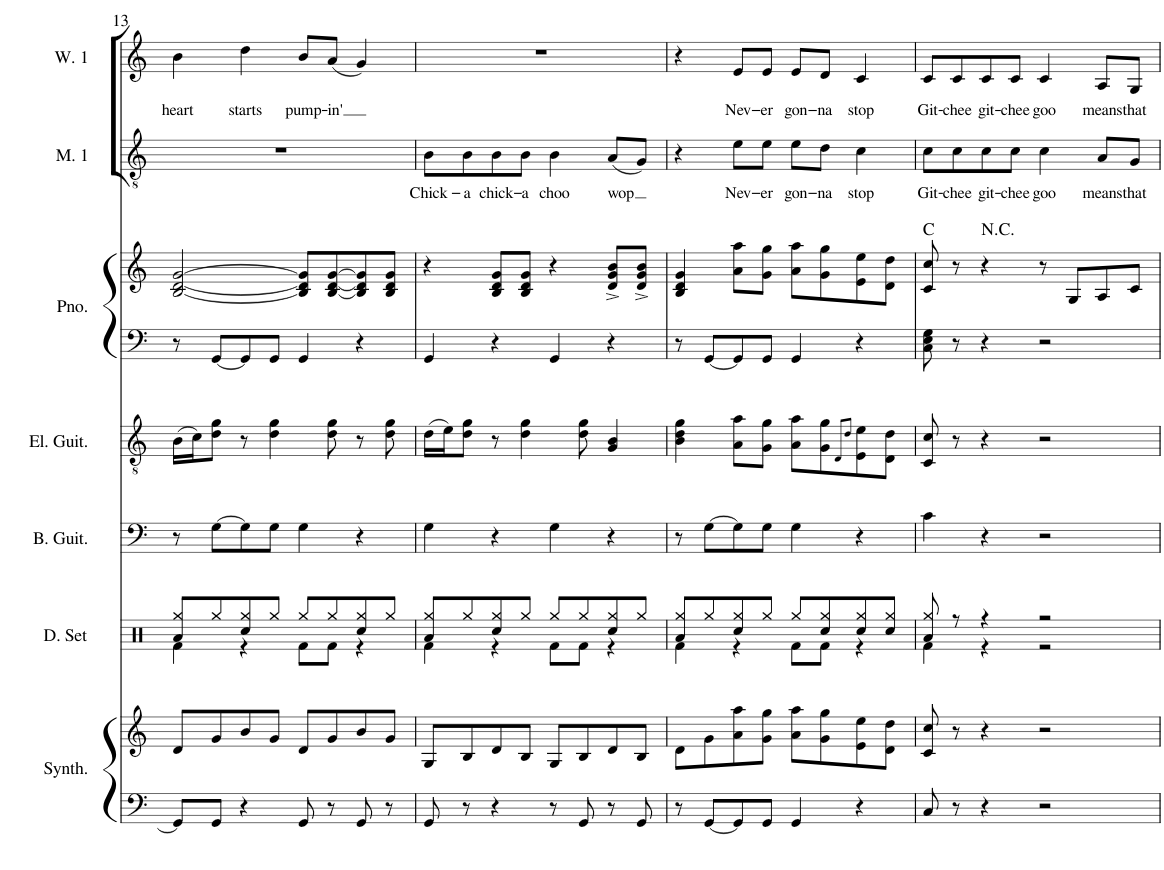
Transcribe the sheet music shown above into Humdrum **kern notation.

**kern	**kern	**kern	**kern	**kern	**kern	**harte	**kern	**text	**kern	**text
*part6	*part6	*part5	*part4	*part3	*part3	*part3	*part2	*part2	*part1	*part1
*staff8	*staff7	*staff6	*staff5	*staff4	*staff3	*	*staff2	*staff2	*staff1	*staff1
*I"Brightness Synthesizer	*	*I"Bass Guitar	*I"Electric Guitar	*I"Piano	*	*	*I"Men 1	*	*I"Women 1	*
*I'Synth.	*	*I'B. Guit.	*I'El. Guit.	*I'Pno.	*	*	*I'M. 1	*	*I'W. 1	*
!!LO:PB:g=z
*clefF4	*clefG2	*clefF4	*clefGv2	*clefF4	*clefG2	*	*clefGv2	*	*clefG2	*
*	*	*Trd7c12	*	*	*	*	*	*	*	*
*k[]	*k[]	*k[]	*k[]	*k[]	*k[]	*	*k[]	*	*k[]	*
*M4/4	*M4/4	*M4/4	*M4/4	*M4/4	*M4/4	*	*M4/4	*	*M4/4	*
=13	=13	=13	=13	=13	=13	=13	=13	=13	=13	=13
!	!	!	!	!	!	!	!	!	!	!LO:LY:b
8GG/L]	8d/L	8r	(16B\LL	8r	[2B/ [2d/ [2g/	.	1r	.	4b\	heart
.	.	.	16c\J)	.	.	.	.	.	.	.
8GG/J	8g/	[8G\L	8d\ 8g\J	[8GG/L	.	.	.	.	.	.
!	!	!	!	!	!	!	!	!	!	!LO:LY:b
4r	8b/	8G\]	8r	8GG/]	.	.	.	.	4dd\	starts
.	8g/J	8G\J	4d\ 4g\	8GG/J	.	.	.	.	.	.
!	!	!	!	!	!	!	!	!	!	!LO:LY:b
8GG/	8d/L	4G\	.	4GG/	8B/] 8d/] 8g/]L	.	.	.	8b/L	pump-
!	!	!	!	!	!	!	!	!	!	!LO:LY:b
8r	8g/	.	8d\ 8g\	.	[8B/ [8d/ [8g/	.	.	.	(8a/J	-in'
8GG/	8b/	4r	8r	4r	8B/] 8d/] 8g/]	.	.	.	4g/)	.
8r	8g/J	.	8d\ 8g\	.	8B/ 8d/ 8g/J	.	.	.	.	.
=14	=14	=14	=14	=14	=14	=14	=14	=14	=14	=14
!	!	!	!	!	!	!	!	!LO:LY:b	!	!
8GG/	8G/L	4G\	(16d\LL	4GG/	4r	.	8B\L	Chick-	1r	.
.	.	.	16e\J)	.	.	.	.	.	.	.
!	!	!	!	!	!	!	!	!LO:LY:b	!	!
8r	8B/	.	8d\ 8g\J	.	.	.	8B\	-a	.	.
!	!	!	!	!	!	!	!	!LO:LY:b	!	!
4r	8d/	4r	8r	4r	8B/ 8d/ 8g/L	.	8B\	chick-	.	.
!	!	!	!	!	!	!	!	!LO:LY:b	!	!
.	8B/J	.	4d\ 4g\	.	8B/ 8d/ 8g/J	.	8B\J	-a	.	.
!	!	!	!	!	!	!	!	!LO:LY:b	!	!
8r	8G/L	4G\	.	4GG/	4r	.	4B\	choo	.	.
8GG/	8B/	.	8d\ 8g\	.	.	.	.	.	.	.
!	!	!	!	!	!	!	!	!LO:LY:b	!	!
8r	8d/	4r	4G/ 4B/	4r	8d/^ 8g/^ 8b/^L	.	(8A/L	wop	.	.
8GG/	8B/J	.	.	.	8d/^ 8g/^ 8b/^J	.	8G/J)	.	.	.
=15	=15	=15	=15	=15	=15	=15	=15	=15	=15	=15
8r	8d\L	8r	4B\ 4d\ 4g\	8r	4B/ 4d/ 4g/	.	4r	.	4r	.
[8GG/L	8g\	[8G\L	.	[8GG/L	.	.	.	.	.	.
!	!	!	!	!	!	!	!	!LO:LY:b	!	!LO:LY:b
8GG/]	8a\ 8aa\	8G\]	8A\ 8a\L	8GG/]	8a\ 8aa\L	.	8e\L	Nev-	8e/L	Nev-
!	!	!	!	!	!	!	!	!LO:LY:b	!	!LO:LY:b
8GG/J	8g\ 8gg\J	8G\J	8G\ 8g\J	8GG/J	8g\ 8gg\J	.	8e\J	-er	8e/J	-er
!	!	!	!	!	!	!	!	!LO:LY:b	!	!LO:LY:b
4GG/	8a\ 8aa\L	4G\	8A\ 8a\L	4GG/	8a\ 8aa\L	.	8e\L	gon-	8e/L	gon-
!	!	!	!	!	!	!	!	!LO:LY:b	!	!LO:LY:b
.	8g\ 8gg\	.	8G\ 8g\	.	8g\ 8gg\	.	8d\J	-na	8d/J	-na
.	.	.	8qD/L	.	.	.	.	.	.	.
.	.	.	8qd/J	.	.	.	.	.	.	.
!	!	!	!	!	!	!	!	!LO:LY:b	!	!LO:LY:b
4r	8e\ 8ee\	4r	8E\ 8e\	4r	8e\ 8ee\	.	4c\	stop	4c/	stop
.	8d\ 8dd\J	.	8D\ 8d\J	.	8d\ 8dd\J	.	.	.	.	.
=16	=16	=16	=16	=16	=16	=16	=16	=16	=16	=16
!	!	!	!	!	!	!	!	!LO:LY:b	!	!LO:LY:b
8C/	8c/ 8cc/	4c\	8C/ 8c/	8C\ 8E\ 8G\	8c/ 8cc/	C:maj	8c\L	Git-	8c/L	Git-
!	!	!	!	!	!	!	!	!LO:LY:b	!	!LO:LY:b
8r	8r	.	8r	8r	8r	.	8c\	-chee	8c/	-chee
!	!	!	!	!	!	!LO:H:kt=N.C.	!	!LO:LY:b	!	!LO:LY:b
4r	4r	4r	4r	4r	4r	N	8c\	git-	8c/	git-
!	!	!	!	!	!	!	!	!LO:LY:b	!	!LO:LY:b
.	.	.	.	.	.	.	8c\J	-chee	8c/J	-chee
!	!	!	!	!	!	!	!	!LO:LY:b	!	!LO:LY:b
2r	2r	2r	2r	2r	8r	.	4c\	goo	4c/	goo
.	.	.	.	.	8G/L	.	.	.	.	.
!	!	!	!	!	!	!	!	!LO:LY:b	!	!LO:LY:b
.	.	.	.	.	8A/	.	8A/L	means	8A/L	means
!	!	!	!	!	!	!	!	!LO:LY:b	!	!LO:LY:b
.	.	.	.	.	8c/J	.	8G/J	that	8G/J	that
=	=	=	=	=	=	=	=	=	=	=
*-	*-	*-	*-	*-	*-	*-	*-	*-	*-	*-
